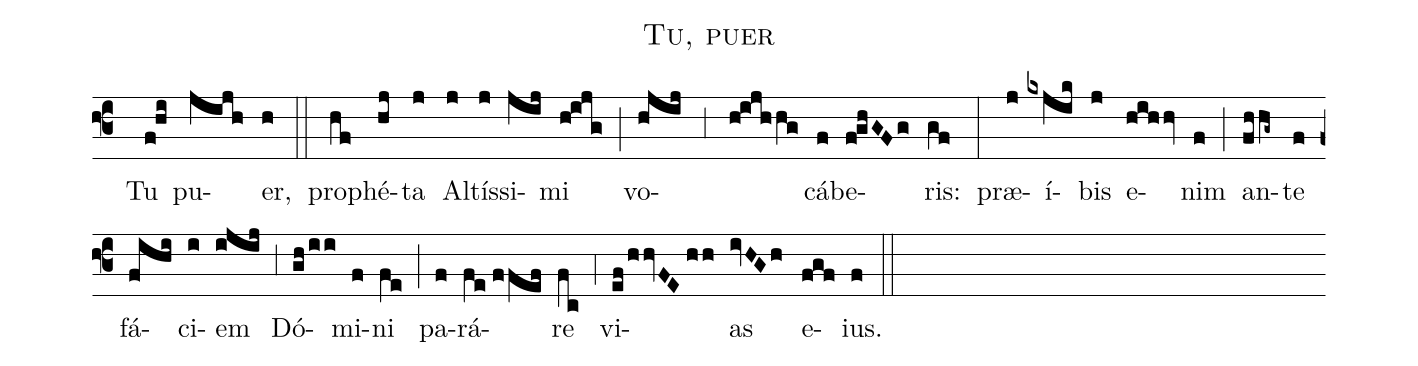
name:Tu, puer;
mode:II;
office-part:Communiones;
%%
(f3) () Tu(f!hi) pu(jijh)er,(h) (::) pro(hf)phé(hj)ta(j) Al(j)tís(j)si(jij)mi(h!ijg) (;) vo(hjij,3h!ijhhg)cá(f)be(f!ghGFg)ris:(gf) (:) præ(j)í(kxjik)bis(j) e(hihhv)nim(f) (;) an(fhhg~)te(f) fá(fihi)ci(i)em(ijij) (,3) Dó(gh/ii)mi(f)ni(fe) (;) pa(f)rá(fe//ffef)re(fc) (,4) vi(ef/hhvFE//hh)as(ivHGh) e(fgf)ius.(f) (::)
